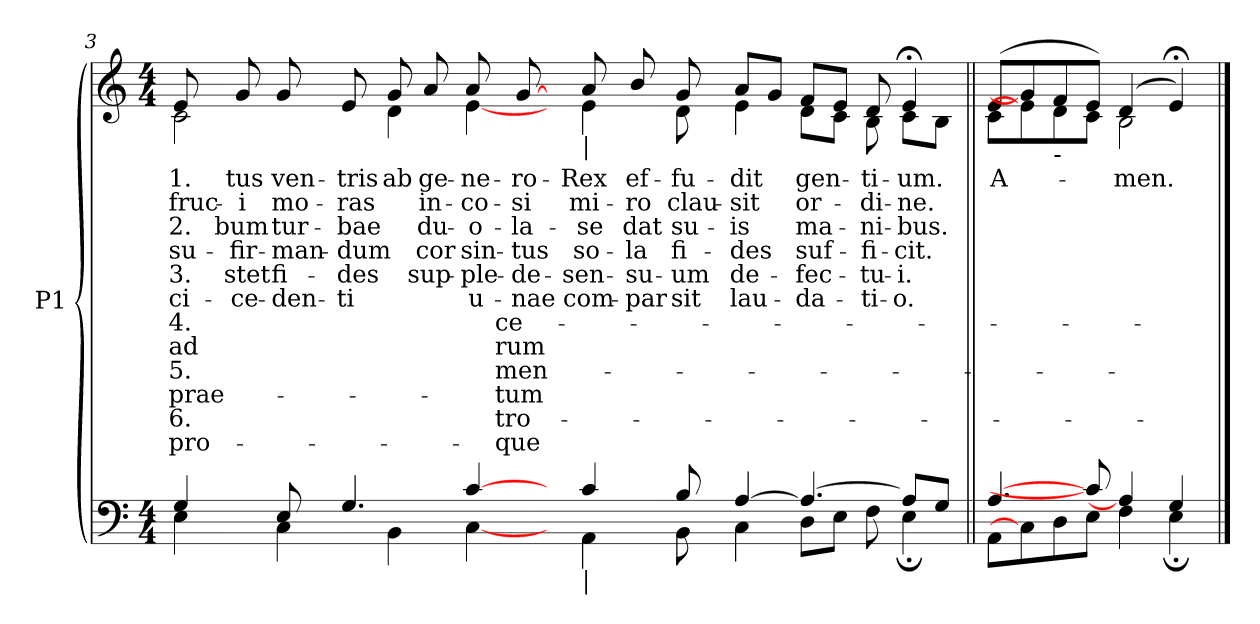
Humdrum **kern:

**kern	**kern	**text	**text	**text	**text	**text	**text	**text	**text	**text	**text	**text	**text
*part1	*part1	*part1	*part1	*part1	*part1	*part1	*part1	*part1	*part1	*part1	*part1	*part1	*part1
*staff2	*staff1	*staff1	*staff1	*staff1	*staff1	*staff1	*staff1	*staff1	*staff1	*staff1	*staff1	*staff1	*staff1
*I"P1	*	*	*	*	*	*	*	*	*	*	*	*	*
!!LO:LB:g=z
*clefF4	*clefG2	*	*	*	*	*	*	*	*	*	*	*	*
*k[]	*k[]	*	*	*	*	*	*	*	*	*	*	*	*
*C:	*C:	*	*	*	*	*	*	*	*	*	*	*	*
*M4/4	*M4/4	*	*	*	*	*	*	*	*	*	*	*	*
=3	=3	=3	=3	=3	=3	=3	=3	=3	=3	=3	=3	=3	=3
*^	*	*	*	*	*	*	*	*	*	*	*	*	*
!	!	!	!LO:LY:b:color=#000000	!LO:LY:b:color=#000000	!LO:LY:b:color=#000000	!LO:LY:b:color=#000000	!LO:LY:b:color=#000000	!LO:LY:b:color=#000000	!LO:LY:b:color=#000000	!LO:LY:b:color=#000000	!LO:LY:b:color=#000000	!LO:LY:b:color=#000000	!LO:LY:b:color=#000000	!LO:LY:b:color=#000000
*	*	*^	*	*	*	*	*	*	*	*	*	*	*	*
4Gi/	4Ei\	8ei/	2ci\	1.	fruc-	2.	su-	3.	ci-	4.	ad	5.	prae-	6.	pro-
!	!	!	!	!LO:LY:b:color=#000000	!LO:LY:b:color=#000000	!LO:LY:b:color=#000000	!LO:LY:b:color=#000000	!LO:LY:b:color=#000000	!LO:LY:b:color=#000000	!	!	!	!	!	!
.	.	8gi/	.	-tus	-i	-bum	fir-	-stet	-ce-	.	.	.	.	.	.
!	!	!	!	!LO:LY:b:color=#000000	!LO:LY:b:color=#000000	!LO:LY:b:color=#000000	!LO:LY:b:color=#000000	!LO:LY:b:color=#000000	!LO:LY:b:color=#000000	!	!	!	!	!	!
8Ei/	4Ci\	8gi/	.	ven-	mo-	tur-	-man-	fi-	-den-	.	.	.	.	.	.
!	!	!	!	!LO:LY:b:color=#000000	!LO:LY:b:color=#000000	!LO:LY:b:color=#000000	!LO:LY:b:color=#000000	!LO:LY:b:color=#000000	!LO:LY:b:color=#000000	!	!	!	!	!	!
4.Gi/	.	8ei/	.	-tris	-ras	-bae	-dum	-des	-ti	.	.	.	.	.	.
!	!	!	!	!LO:LY:b:color=#000000	!	!	!	!	!	!	!	!	!	!	!
.	4BBi\	8gi/	4di\	ab	.	.	.	.	.	.	.	.	.	.	.
!	!	!	!	!LO:LY:b:color=#000000	!LO:LY:b:color=#000000	!LO:LY:b:color=#000000	!LO:LY:b:color=#000000	!LO:LY:b:color=#000000	!	!	!	!	!	!	!
.	.	8ai/	.	ge-	in-	du-	cor	sup-	.	.	.	.	.	.	.
!	!	!	!	!LO:LY:b:color=#000000	!LO:LY:b:color=#000000	!LO:LY:b:color=#000000	!LO:LY:b:color=#000000	!LO:LY:b:color=#000000	!LO:LY:b:color=#000000	!	!	!	!	!	!
[4ci/	[4Ci\	8ai/	[4ei\	-ne-	-co-	-o-	sin-	-ple-	u-	.	.	.	.	.	.
!	!	!	!	!LO:LY:b:color=#000000	!LO:LY:b:color=#000000	!LO:LY:b:color=#000000	!LO:LY:b:color=#000000	!LO:LY:b:color=#000000	!LO:LY:b:color=#000000	!LO:LY:b:color=#000000	!LO:LY:b:color=#000000	!LO:LY:b:color=#000000	!LO:LY:b:color=#000000	!LO:LY:b:color=#000000	!LO:LY:b:color=#000000
.	.	[8gi/	.	-ro-	-si	-la-	-tus	-de-	-nae	-ce-	-rum	-men-	-tum	-tro-	-que
8ryy	8ryy	8ryy	8ryy	.	.	.	.	.	.	.	.	.	.	.	.
!	!	!LO:TX:b:t=|	!	!	!	!	!	!	!	!	!	!	!	!	!
!LO:TX:b:t=|	!	!	!	!	!	!	!	!	!	!	!	!	!	!	!
!	!	!	!	!LO:LY:b:color=#000000	!LO:LY:b:color=#000000	!LO:LY:b:color=#000000	!LO:LY:b:color=#000000	!LO:LY:b:color=#000000	!LO:LY:b:color=#000000	!	!	!	!	!	!
4ci/	4AAi\	8ai/	4ei\	Rex	mi-	se	so-	sen-	com-	.	.	.	.	.	.
!	!	!	!	!LO:LY:b:color=#000000	!LO:LY:b:color=#000000	!LO:LY:b:color=#000000	!LO:LY:b:color=#000000	!LO:LY:b:color=#000000	!LO:LY:b:color=#000000	!	!	!	!	!	!
.	.	8bi/	.	ef-	-ro	dat	-la	-su-	-par	.	.	.	.	.	.
!	!	!	!	!LO:LY:b:color=#000000	!LO:LY:b:color=#000000	!LO:LY:b:color=#000000	!LO:LY:b:color=#000000	!LO:LY:b:color=#000000	!LO:LY:b:color=#000000	!	!	!	!	!	!
8Bi/	8BBi\	8gi/	8di\	-fu-	clau-	su-	fi-	-um	sit	.	.	.	.	.	.
!	!	!	!	!LO:LY:b:color=#000000	!LO:LY:b:color=#000000	!LO:LY:b:color=#000000	!LO:LY:b:color=#000000	!LO:LY:b:color=#000000	!LO:LY:b:color=#000000	!	!	!	!	!	!
[4Ai/	4Ci\	8ai/L	4ei\	-dit	-sit	-is	-des	de-	lau-	.	.	.	.	.	.
.	.	8gi/J	.	.	.	.	.	.	.	.	.	.	.	.	.
!	!	!	!	!LO:LY:b:color=#000000	!LO:LY:b:color=#000000	!LO:LY:b:color=#000000	!LO:LY:b:color=#000000	!LO:LY:b:color=#000000	!LO:LY:b:color=#000000	!	!	!	!	!	!
4.Ai/_	8Di\L	8fi/L	8di\L	gen-	or-	ma-	suf-	-fec-	-da-	.	.	.	.	.	.
.	8Ei\J	8ei/J	8ci\J	.	.	.	.	.	.	.	.	.	.	.	.
!	!	!	!	!LO:LY:b:color=#000000	!LO:LY:b:color=#000000	!LO:LY:b:color=#000000	!LO:LY:b:color=#000000	!LO:LY:b:color=#000000	!LO:LY:b:color=#000000	!	!	!	!	!	!
.	8Fi\	8di/	8Bi\	-ti-	-di-	-ni-	-fi-	-tu-	-ti-	.	.	.	.	.	.
!	!	!	!	!LO:LY:b:color=#000000	!LO:LY:b:color=#000000	!LO:LY:b:color=#000000	!LO:LY:b:color=#000000	!LO:LY:b:color=#000000	!LO:LY:b:color=#000000	!	!	!	!	!	!
8Ai/L]	4E;i\	4e;i/	8ci\L	-um.	-ne.	-bus.	-cit.	-i.	-o.	.	.	.	.	.	.
8Gi/J	.	.	8Bi\J	.	.	.	.	.	.	.	.	.	.	.	.
!!LO:LB:g=z	!!
=4||	=4||	=4||	=4||	=4||	=4||	=4||	=4||	=4||	=4||	=4||	=4||	=4||	=4||	=4||	=4||
!	!	!	!	!LO:LY:b:color=#000000	!	!	!	!	!	!	!	!	!	!	!
[4.Ai/	8AAi\L	(8ei/L	8ci\L	A-	.	.	.	.	.	.	.	.	.	.	.
.	8Ci\]	8gi/]	8ei\]	.	.	.	.	.	.	.	.	.	.	.	.
!	!	!LO:TX:b:t=-	!	!	!	!	!	!	!	!	!	!	!	!	!
.	8Di\	8fi/	8di\	.	.	.	.	.	.	.	.	.	.	.	.
8ci/]	8Ei\J	8ei/J)	8ci\J	.	.	.	.	.	.	.	.	.	.	.	.
!	!	!	!	!LO:LY:b:color=#000000	!	!	!	!	!	!	!	!	!	!	!
4Ai/]	4Fi\	(4di/	2Bi\	-men.	.	.	.	.	.	.	.	.	.	.	.
4Gi/	4E;i\	4e;i/)	.	.	.	.	.	.	.	.	.	.	.	.	.
*v	*v	*	*	*	*	*	*	*	*	*	*	*	*	*	*
*	*v	*v	*	*	*	*	*	*	*	*	*	*	*	*
==	==	==	==	==	==	==	==	==	==	==	==	==	==
*-	*-	*-	*-	*-	*-	*-	*-	*-	*-	*-	*-	*-	*-
